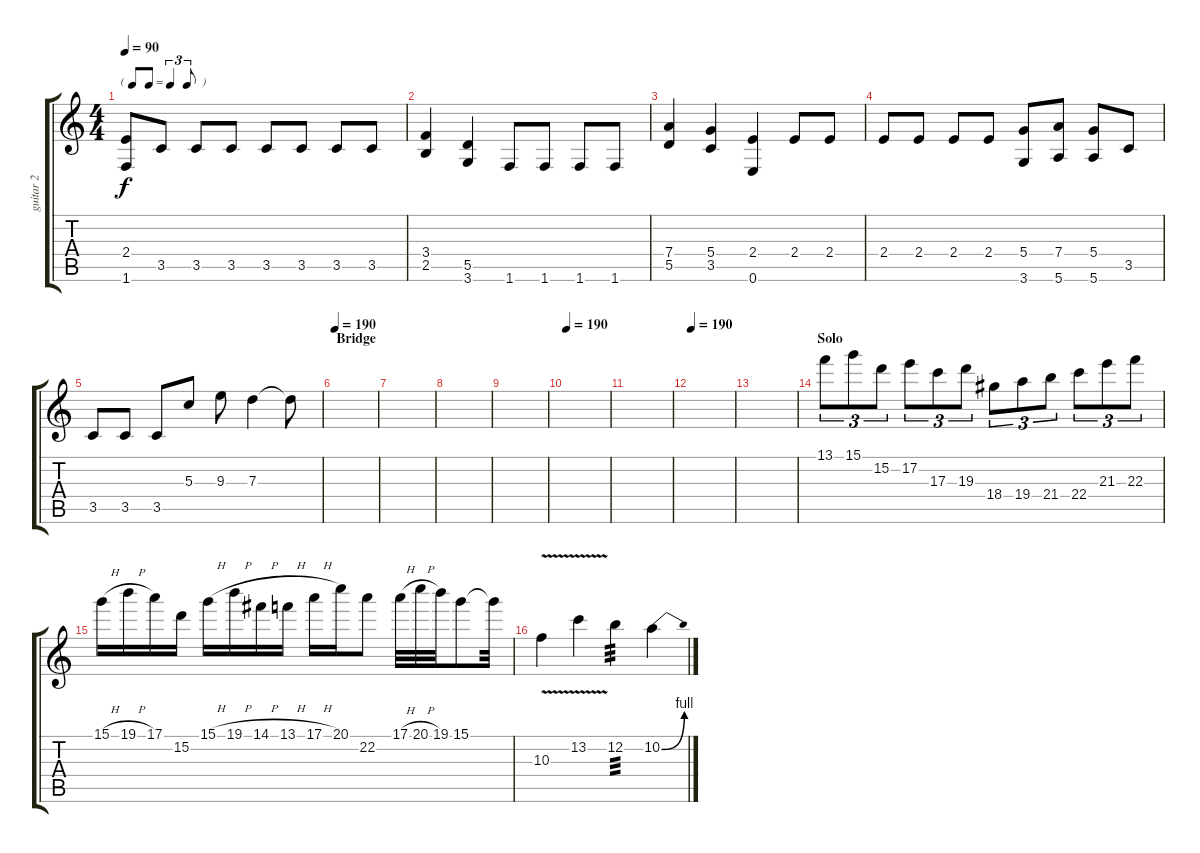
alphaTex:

\track ("guitar 2" "guitar 2") {instrument distortionguitar}
\staff {score tabs}
\tuning (E4 B3 G3 D3 A2 E2) {hide}
\ts (4 4)
\tf triplet8th
\tempo 90
\clef g2
\ks c
(2.4 1.6).8{dy f} 3.5.8 3.5.8 3.5.8 3.5.8 3.5.8 3.5.8 3.5.8 |
(3.4 2.5).4 (5.5 3.6).4 1.6.8 1.6.8 1.6.8 1.6.8 |
(7.4 5.5).4 (5.4 3.5).4 (2.4 0.6).4 2.4.8 2.4.8 |
2.4.8 2.4.8 2.4.8 2.4.8 (5.4 3.6).8 (7.4 5.6).8 (5.4 5.6).8 3.5.8 |
3.5.8 3.5.8 3.5.8 5.3.8 9.3.8 7.3.4 7.3{t}.8 |
\section ("" "Bridge")
\tempo 190
|
|
|
|
\tempo 190
|
|
\tempo 190
|
|
\section ("" "Solo")
13.1.8{tu (3 2)} 15.1.8{tu (3 2)} 15.2.8{tu (3 2)} 17.2.8{tu (3 2)} 17.3.8{tu (3 2)} 19.3.8{tu (3 2)} 18.4.8{tu (3 2)} 19.4.8{tu (3 2)} 21.4.8{tu (3 2)} 22.4.8{tu (3 2)} 21.3.8{tu (3 2)} 22.3.8{tu (3 2)} |
15.1{h}.16 19.1{h}.16 17.1.16 15.2.16 15.1{h}.16 19.1{h}.16 14.1{h}.16 13.1{h}.16 17.1{h}.16 20.1.16 22.2.8 17.1{h}.32 20.1{h}.32 19.1.32 15.1.8 15.1{t}.32 |
10.3{v}.4 13.2{v}.4 12.2.4{tp 3} 10.2{be (bend 0 0 60 4)}.4
